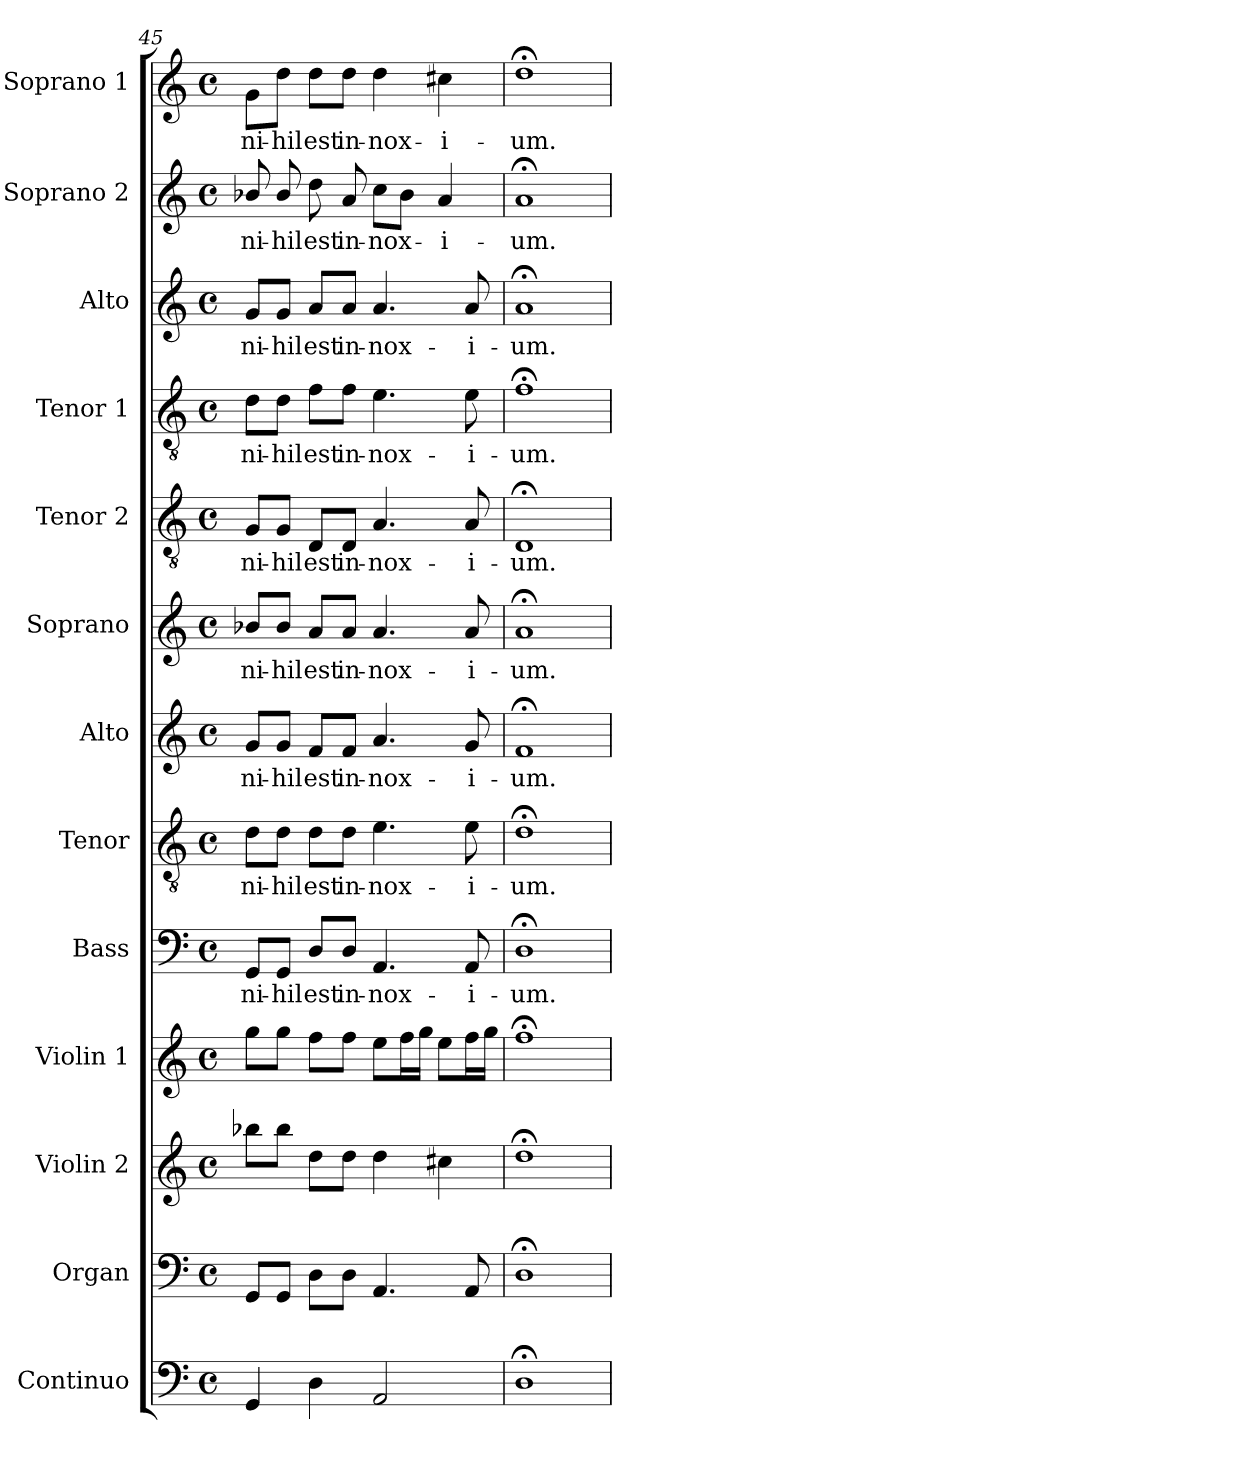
**kern	**kern	**kern	**kern	**kern	**text	**kern	**text	**kern	**text	**kern	**text	**kern	**text	**kern	**text	**kern	**text	**kern	**text	**kern	**text
*part13	*part12	*part11	*part10	*part9	*part9	*part8	*part8	*part7	*part7	*part6	*part6	*part5	*part5	*part4	*part4	*part3	*part3	*part2	*part2	*part1	*part1
*staff13	*staff12	*staff11	*staff10	*staff9	*staff9	*staff8	*staff8	*staff7	*staff7	*staff6	*staff6	*staff5	*staff5	*staff4	*staff4	*staff3	*staff3	*staff2	*staff2	*staff1	*staff1
*I"Continuo	*I"Organ	*I"Violin 2	*I"Violin 1	*I"Bass	*	*I"Tenor	*	*I"Alto	*	*I"Soprano	*	*I"Tenor 2	*	*I"Tenor 1	*	*I"Alto	*	*I"Soprano 2	*	*I"Soprano 1	*
*I'Cont.	*I'Org.	*I'Vln. 2	*I'Vln. 1	*I'B.	*	*I'T.	*	*I'A.	*	*I'S.	*	*I'T2.	*	*I'T1.	*	*I'A.	*	*I'S2.	*	*I'S1.	*
*clefF4	*clefF4	*clefG2	*clefG2	*clefF4	*	*clefGv2	*	*clefG2	*	*clefG2	*	*clefGv2	*	*clefGv2	*	*clefG2	*	*clefG2	*	*clefG2	*
*	*	*	*	*	*	*ITrd7c12	*	*	*	*	*	*ITrd7c12	*	*ITrd7c12	*	*	*	*	*	*	*
*k[]	*k[]	*k[]	*k[]	*k[]	*	*k[]	*	*k[]	*	*k[]	*	*k[]	*	*k[]	*	*k[]	*	*k[]	*	*k[]	*
*C:	*C:	*C:	*C:	*C:	*	*C:	*	*C:	*	*C:	*	*C:	*	*C:	*	*C:	*	*C:	*	*C:	*
*M4/4	*M4/4	*M4/4	*M4/4	*M4/4	*	*M4/4	*	*M4/4	*	*M4/4	*	*M4/4	*	*M4/4	*	*M4/4	*	*M4/4	*	*M4/4	*
*met(c)	*met(c)	*met(c)	*met(c)	*met(c)	*	*met(c)	*	*met(c)	*	*met(c)	*	*met(c)	*	*met(c)	*	*met(c)	*	*met(c)	*	*met(c)	*
=45	=45	=45	=45	=45	=45	=45	=45	=45	=45	=45	=45	=45	=45	=45	=45	=45	=45	=45	=45	=45	=45
!	!	!	!	!	!LO:LY:b:color=#000000	!	!	!	!	!	!	!	!	!	!	!	!	!	!	!	!
!	!	!	!	!	!	!	!LO:LY:b:color=#000000	!	!	!	!	!	!	!	!	!	!	!	!	!	!
!	!	!	!	!	!	!	!	!	!LO:LY:b:color=#000000	!	!	!	!	!	!	!	!	!	!	!	!
!	!	!	!	!	!	!	!	!	!	!	!LO:LY:b:color=#000000	!	!	!	!	!	!	!	!	!	!
!	!	!	!	!	!	!	!	!	!	!	!	!	!LO:LY:b:color=#000000	!	!	!	!	!	!	!	!
!	!	!	!	!	!	!	!	!	!	!	!	!	!	!	!LO:LY:b:color=#000000	!	!	!	!	!	!
!	!	!	!	!	!	!	!	!	!	!	!	!	!	!	!	!	!LO:LY:b:color=#000000	!	!	!	!
!	!	!	!	!	!	!	!	!	!	!	!	!	!	!	!	!	!	!	!LO:LY:b:color=#000000	!	!
!	!	!	!	!	!	!	!	!	!	!	!	!	!	!	!	!	!	!	!	!	!LO:LY:b:color=#000000
4GGi/	8GGi/L	8bb-Xi\L	8ggi\L	8GGi/L	ni-	8Di\L	ni-	8gi/L	ni-	8b-Xi/L	ni-	8GGi/L	ni-	8Di\L	ni-	8gi/L	ni-	8b-Xi/	ni-	8gi\L	ni-
!	!	!	!	!	!LO:LY:b:color=#000000	!	!	!	!	!	!	!	!	!	!	!	!	!	!	!	!
!	!	!	!	!	!	!	!LO:LY:b:color=#000000	!	!	!	!	!	!	!	!	!	!	!	!	!	!
!	!	!	!	!	!	!	!	!	!LO:LY:b:color=#000000	!	!	!	!	!	!	!	!	!	!	!	!
!	!	!	!	!	!	!	!	!	!	!	!LO:LY:b:color=#000000	!	!	!	!	!	!	!	!	!	!
!	!	!	!	!	!	!	!	!	!	!	!	!	!LO:LY:b:color=#000000	!	!	!	!	!	!	!	!
!	!	!	!	!	!	!	!	!	!	!	!	!	!	!	!LO:LY:b:color=#000000	!	!	!	!	!	!
!	!	!	!	!	!	!	!	!	!	!	!	!	!	!	!	!	!LO:LY:b:color=#000000	!	!	!	!
!	!	!	!	!	!	!	!	!	!	!	!	!	!	!	!	!	!	!	!LO:LY:b:color=#000000	!	!
!	!	!	!	!	!	!	!	!	!	!	!	!	!	!	!	!	!	!	!	!	!LO:LY:b:color=#000000
.	8GGi/J	8bb-i\J	8ggi\J	8GGi/J	-hil	8Di\J	-hil	8gi/J	-hil	8b-i/J	-hil	8GGi/J	-hil	8Di\J	-hil	8gi/J	-hil	8b-i/	-hil	8ddi\J	-hil
!	!	!	!	!	!LO:LY:b:color=#000000	!	!	!	!	!	!	!	!	!	!	!	!	!	!	!	!
!	!	!	!	!	!	!	!LO:LY:b:color=#000000	!	!	!	!	!	!	!	!	!	!	!	!	!	!
!	!	!	!	!	!	!	!	!	!LO:LY:b:color=#000000	!	!	!	!	!	!	!	!	!	!	!	!
!	!	!	!	!	!	!	!	!	!	!	!LO:LY:b:color=#000000	!	!	!	!	!	!	!	!	!	!
!	!	!	!	!	!	!	!	!	!	!	!	!	!LO:LY:b:color=#000000	!	!	!	!	!	!	!	!
!	!	!	!	!	!	!	!	!	!	!	!	!	!	!	!LO:LY:b:color=#000000	!	!	!	!	!	!
!	!	!	!	!	!	!	!	!	!	!	!	!	!	!	!	!	!LO:LY:b:color=#000000	!	!	!	!
!	!	!	!	!	!	!	!	!	!	!	!	!	!	!	!	!	!	!	!LO:LY:b:color=#000000	!	!
!	!	!	!	!	!	!	!	!	!	!	!	!	!	!	!	!	!	!	!	!	!LO:LY:b:color=#000000
4Di\	8Di\L	8ddi\L	8ffi\L	8Di/L	est	8Di\L	est	8fi/L	est	8ai/L	est	8DDi/L	est	8Fi\L	est	8ai/L	est	8ddi\	est	8ddi\L	est
!	!	!	!	!	!LO:LY:b:color=#000000	!	!	!	!	!	!	!	!	!	!	!	!	!	!	!	!
!	!	!	!	!	!	!	!LO:LY:b:color=#000000	!	!	!	!	!	!	!	!	!	!	!	!	!	!
!	!	!	!	!	!	!	!	!	!LO:LY:b:color=#000000	!	!	!	!	!	!	!	!	!	!	!	!
!	!	!	!	!	!	!	!	!	!	!	!LO:LY:b:color=#000000	!	!	!	!	!	!	!	!	!	!
!	!	!	!	!	!	!	!	!	!	!	!	!	!LO:LY:b:color=#000000	!	!	!	!	!	!	!	!
!	!	!	!	!	!	!	!	!	!	!	!	!	!	!	!LO:LY:b:color=#000000	!	!	!	!	!	!
!	!	!	!	!	!	!	!	!	!	!	!	!	!	!	!	!	!LO:LY:b:color=#000000	!	!	!	!
!	!	!	!	!	!	!	!	!	!	!	!	!	!	!	!	!	!	!	!LO:LY:b:color=#000000	!	!
!	!	!	!	!	!	!	!	!	!	!	!	!	!	!	!	!	!	!	!	!	!LO:LY:b:color=#000000
.	8Di\J	8ddi\J	8ffi\J	8Di/J	in-	8Di\J	in-	8fi/J	in-	8ai/J	in-	8DDi/J	in-	8Fi\J	in-	8ai/J	in-	8ai/	in-	8ddi\J	in-
!	!	!	!	!	!LO:LY:b:color=#000000	!	!	!	!	!	!	!	!	!	!	!	!	!	!	!	!
!	!	!	!	!	!	!	!LO:LY:b:color=#000000	!	!	!	!	!	!	!	!	!	!	!	!	!	!
!	!	!	!	!	!	!	!	!	!LO:LY:b:color=#000000	!	!	!	!	!	!	!	!	!	!	!	!
!	!	!	!	!	!	!	!	!	!	!	!LO:LY:b:color=#000000	!	!	!	!	!	!	!	!	!	!
!	!	!	!	!	!	!	!	!	!	!	!	!	!LO:LY:b:color=#000000	!	!	!	!	!	!	!	!
!	!	!	!	!	!	!	!	!	!	!	!	!	!	!	!LO:LY:b:color=#000000	!	!	!	!	!	!
!	!	!	!	!	!	!	!	!	!	!	!	!	!	!	!	!	!LO:LY:b:color=#000000	!	!	!	!
!	!	!	!	!	!	!	!	!	!	!	!	!	!	!	!	!	!	!	!LO:LY:b:color=#000000	!	!
!	!	!	!	!	!	!	!	!	!	!	!	!	!	!	!	!	!	!	!	!	!LO:LY:b:color=#000000
2AAi/	4.AAi/	4ddi\	8eei\L	4.AAi/	-nox-	4.Ei\	-nox-	4.ai/	-nox-	4.ai/	-nox-	4.AAi/	-nox-	4.Ei\	-nox-	4.ai/	-nox-	8cci\L	-nox-	4ddi\	-nox-
.	.	.	16ffi\L	.	.	.	.	.	.	.	.	.	.	.	.	.	.	8b-i\J	.	.	.
.	.	.	16ggi\JJ	.	.	.	.	.	.	.	.	.	.	.	.	.	.	.	.	.	.
!	!	!	!	!	!	!	!	!	!	!	!	!	!	!	!	!	!	!	!LO:LY:b:color=#000000	!	!
!	!	!	!	!	!	!	!	!	!	!	!	!	!	!	!	!	!	!	!	!	!LO:LY:b:color=#000000
.	.	4cc#Xi\	8eei\L	.	.	.	.	.	.	.	.	.	.	.	.	.	.	4ai/	-i-	4cc#Xi\	-i-
!	!	!	!	!	!LO:LY:b:color=#000000	!	!	!	!	!	!	!	!	!	!	!	!	!	!	!	!
!	!	!	!	!	!	!	!LO:LY:b:color=#000000	!	!	!	!	!	!	!	!	!	!	!	!	!	!
!	!	!	!	!	!	!	!	!	!LO:LY:b:color=#000000	!	!	!	!	!	!	!	!	!	!	!	!
!	!	!	!	!	!	!	!	!	!	!	!LO:LY:b:color=#000000	!	!	!	!	!	!	!	!	!	!
!	!	!	!	!	!	!	!	!	!	!	!	!	!LO:LY:b:color=#000000	!	!	!	!	!	!	!	!
!	!	!	!	!	!	!	!	!	!	!	!	!	!	!	!LO:LY:b:color=#000000	!	!	!	!	!	!
!	!	!	!	!	!	!	!	!	!	!	!	!	!	!	!	!	!LO:LY:b:color=#000000	!	!	!	!
.	8AAi/	.	16ffi\L	8AAi/	-i-	8Ei\	-i-	8gi/	-i-	8ai/	-i-	8AAi/	-i-	8Ei\	-i-	8ai/	-i-	.	.	.	.
.	.	.	16ggi\JJ	.	.	.	.	.	.	.	.	.	.	.	.	.	.	.	.	.	.
=46	=46	=46	=46	=46	=46	=46	=46	=46	=46	=46	=46	=46	=46	=46	=46	=46	=46	=46	=46	=46	=46
!	!	!	!	!	!LO:LY:b:color=#000000	!	!	!	!	!	!	!	!	!	!	!	!	!	!	!	!
!	!	!	!	!	!	!	!LO:LY:b:color=#000000	!	!	!	!	!	!	!	!	!	!	!	!	!	!
!	!	!	!	!	!	!	!	!	!LO:LY:b:color=#000000	!	!	!	!	!	!	!	!	!	!	!	!
!	!	!	!	!	!	!	!	!	!	!	!LO:LY:b:color=#000000	!	!	!	!	!	!	!	!	!	!
!	!	!	!	!	!	!	!	!	!	!	!	!	!LO:LY:b:color=#000000	!	!	!	!	!	!	!	!
!	!	!	!	!	!	!	!	!	!	!	!	!	!	!	!LO:LY:b:color=#000000	!	!	!	!	!	!
!	!	!	!	!	!	!	!	!	!	!	!	!	!	!	!	!	!LO:LY:b:color=#000000	!	!	!	!
!	!	!	!	!	!	!	!	!	!	!	!	!	!	!	!	!	!	!	!LO:LY:b:color=#000000	!	!
!	!	!	!	!	!	!	!	!	!	!	!	!	!	!	!	!	!	!	!	!	!LO:LY:b:color=#000000
1D;i	1D;i	1dd;i	1ff;i	1D;i	-um.	1D;i	-um.	1f;i	-um.	1a;i	-um.	1DD;i	-um.	1F;i	-um.	1a;i	-um.	1a;i	-um.	1dd;i	-um.
=	=	=	=	=	=	=	=	=	=	=	=	=	=	=	=	=	=	=	=	=	=
*-	*-	*-	*-	*-	*-	*-	*-	*-	*-	*-	*-	*-	*-	*-	*-	*-	*-	*-	*-	*-	*-
